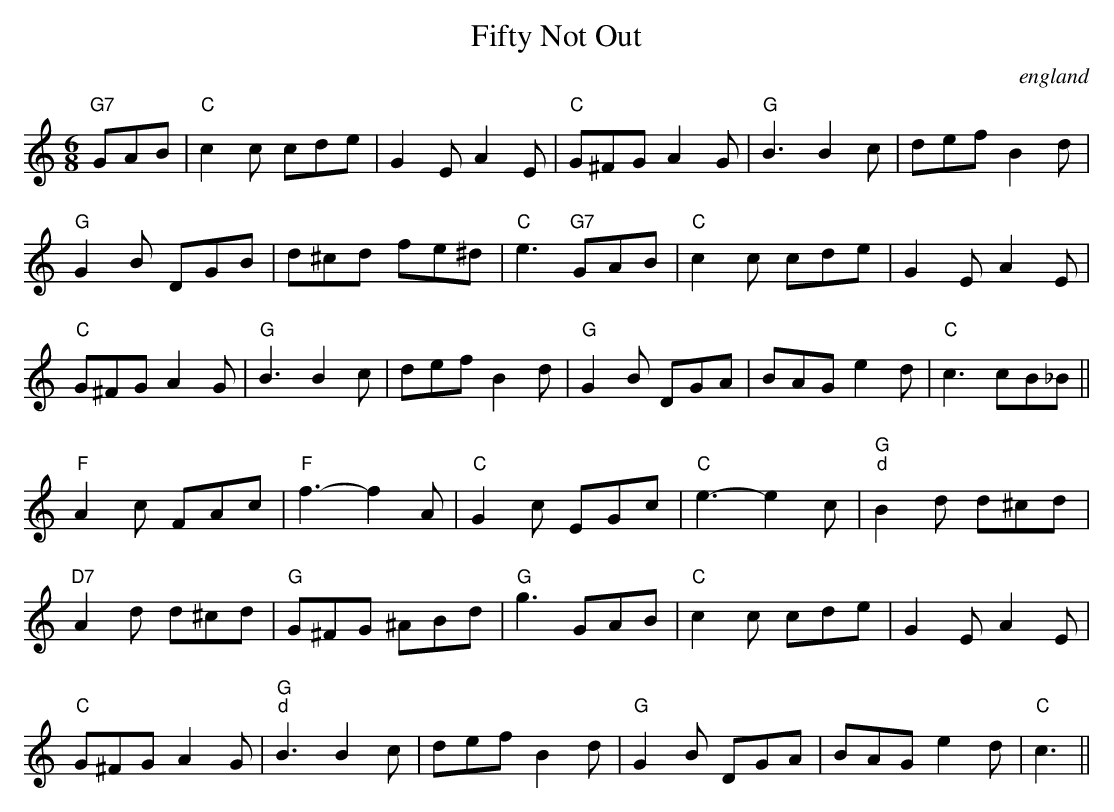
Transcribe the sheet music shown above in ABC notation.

X:1
T:Fifty Not Out
O:england
M:6/8
K:C
"G7"GAB |"C"c2c cde|G2E A2E|"C"G^FG A2G|"G"B3 B2c|def B2d|
"G"G2B DGB|d^cd fe^d|"C"e3 "G7"GAB|"C"c2c cde|G2E A2E|
"C"G^FG A2G|"G"B3 B2c|def B2d|"G"G2B DGA|BAG e2d|"C"c3 cB_B||
"F"A2c FAc|"F"f3 -f2A|"C"G2c EGc|"C"e3 -e2c|"G""d"B2d d^cd|
"D7"A2d d^cd|"G"G^FG ^ABd|"G"g3 GAB|"C"c2c cde|G2E A2E|
"C"G^FG A2G|"G""d"B3 B2c|def B2d|"G"G2B DGA|BAG e2d|"C"c3 ||
